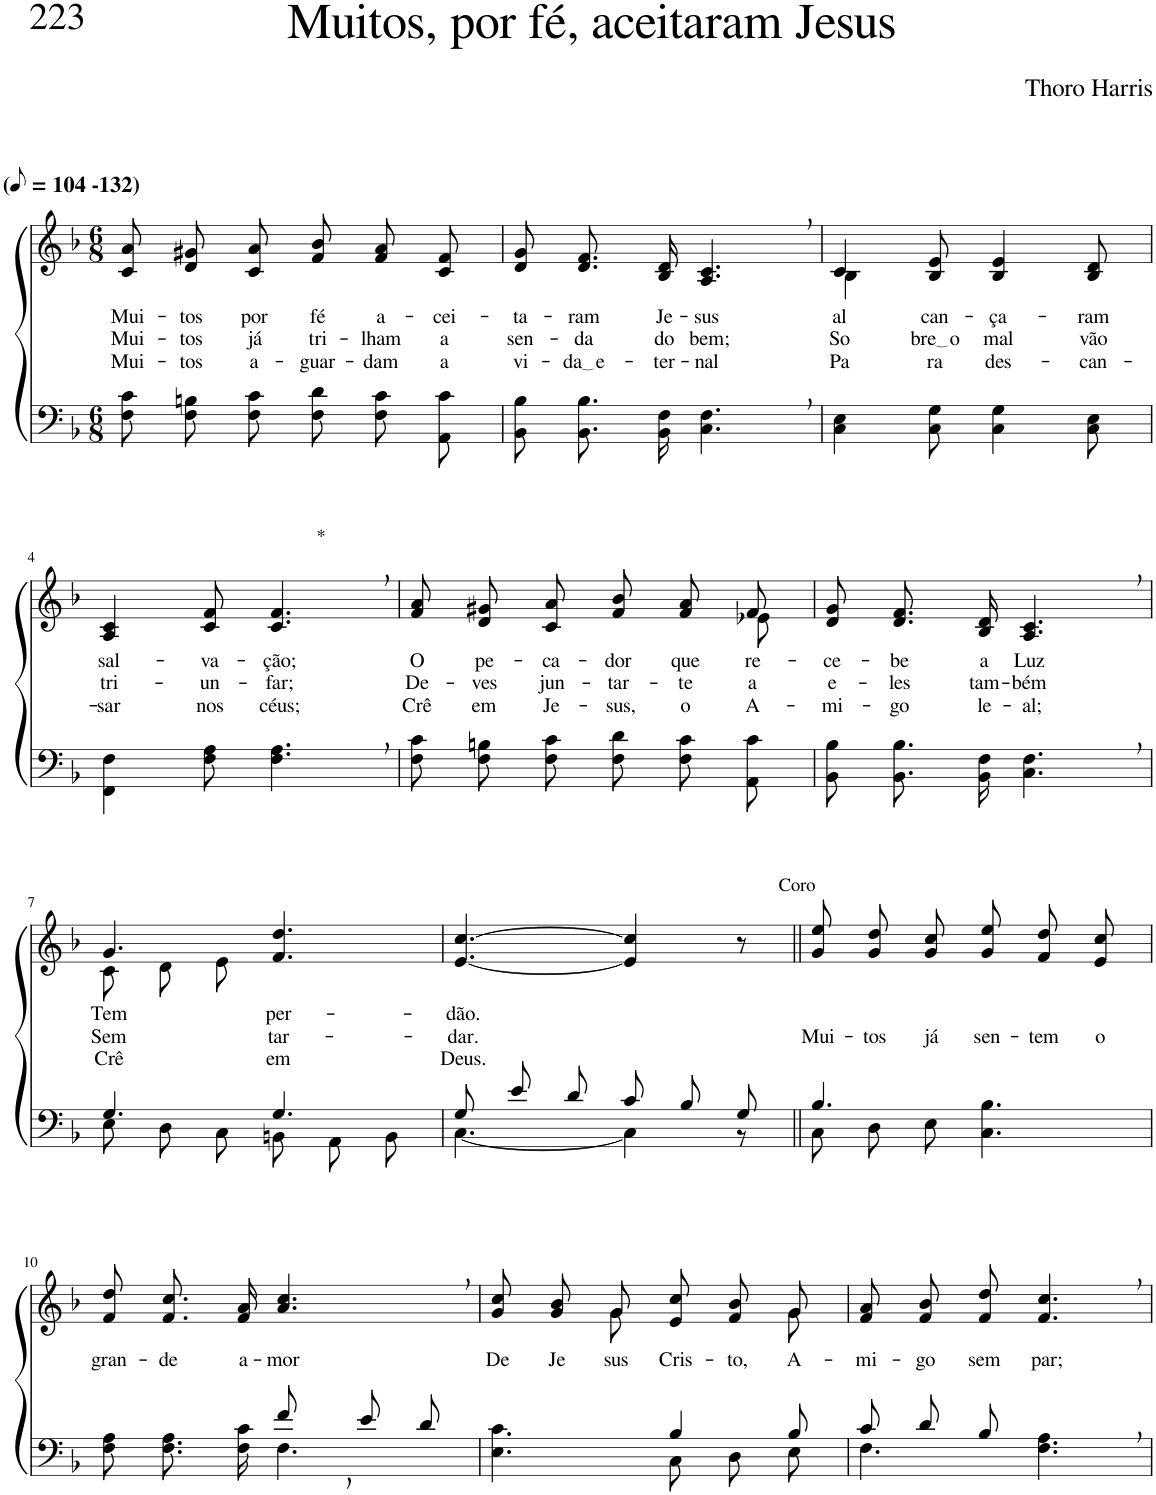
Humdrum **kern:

**kern	**kern	**text	**text	**text
*part2	*part1	*part1	*part1	*part1
*staff2	*staff1	*staff1	*staff1	*staff1
*I"Parte III e IV	*I"Parte I e II	*	*	*
*clefF4	*clefG2	*	*	*
*k[b-]	*k[b-]	*	*	*
*M6/8	*M6/8	*	*	*
*MM52	*MM52	*	*	*
=1	=1	=1	=1	=1
!	!LO:TX:a:B:t=(	!	!	!
!	!LO:TX:a:B:t=-132)	!	!	!
!	!	!LO:LY:b	!LO:LY:b	!LO:LY:b
8F\ 8c\L	8c/ 8a/L	Mui-	Mui-	Mui-
!	!	!LO:LY:b	!LO:LY:b	!LO:LY:b
8F\ 8Bn\	8d/ 8g#X/	-tos	-tos	-tos
!	!	!LO:LY:b	!LO:LY:b	!LO:LY:b
8F\ 8c\J	8c/ 8a/J	por	já	a-
!	!	!LO:LY:b	!LO:LY:b	!LO:LY:b
8F\ 8d\L	8f/ 8b-/L	fé	tri-	-guar-
!	!	!LO:LY:b	!LO:LY:b	!LO:LY:b
8F\ 8c\	8f/ 8a/	a-	-lham	-dam
!	!	!LO:LY:b	!LO:LY:b	!LO:LY:b
8AA\ 8c\J	8c/ 8f/J	-cei-	a	a
=2	=2	=2	=2	=2
!	!	!LO:LY:b	!LO:LY:b	!LO:LY:b
8BB-\ 8B-\L	8d/ 8g/L	-ta-	sen-	vi-
!	!	!LO:LY:b	!LO:LY:b	!LO:LY:b
8.BB-\ 8.B-\	8.d/ 8.f/	-ram	-da	da e
!	!	!LO:LY:b	!LO:LY:b	!LO:LY:b
16BB-\ 16F\Jk	16B-/ 16d/Jk	Je-	do	-ter-
!	!	!LO:LY:b	!LO:LY:b	!LO:LY:b
4.C\, 4.F\,	4.A/, 4.c/,	-sus	bem;	-nal
=3	=3	=3	=3	=3
*	*^	*	*	*
!	!	!	!LO:LY:b	!LO:LY:b	!LO:LY:b
4C\ 4E\	4c/	4B-\	al-	So-	Pa-
!	!	!	!LO:LY:b	!LO:LY:b	!LO:LY:b
8C\ 8G\	8B-/ 8e/	2ryy	-can-	bre o	-ra
!	!	!	!LO:LY:b	!LO:LY:b	!LO:LY:b
4C\ 4G\	4B-/ 4e/	.	-ça-	mal	des-
!	!	!	!LO:LY:b	!LO:LY:b	!LO:LY:b
8C\ 8E\	8B-/ 8d/	.	-ram	vão	-can-
*	*v	*v	*	*	*
!!LO:LB:g=z
=4	=4	=4	=4	=4
!	!	!LO:LY:b	!LO:LY:b	!LO:LY:b
4FF\ 4F\	4A/ 4c/	sal-	tri-	-sar
!	!	!LO:LY:b	!LO:LY:b	!LO:LY:b
8F\ 8A\	8c/ 8f/	-va-	-un-	nos
!	!LO:TX:a:t=*	!	!	!
!	!	!LO:LY:b	!LO:LY:b	!LO:LY:b
4.F\, 4.A\,	4.c/, 4.f/,	-ção;	-far;	céus;
=5	=5	=5	=5	=5
!	!	!LO:LY:b	!LO:LY:b	!LO:LY:b
*	*^	*	*	*
8F\ 8c\L	8f/ 8a/L	8ryy	O	De-	Crê
!	!	!	!LO:LY:b	!LO:LY:b	!LO:LY:b
*	*v	*v	*	*	*
8F\ 8Bn\	8d/ 8g#X/	pe-	-ves	em
!	!	!LO:LY:b	!LO:LY:b	!LO:LY:b
8F\ 8c\J	8c/ 8a/J	-ca-	jun-	Je-
!	!	!LO:LY:b	!LO:LY:b	!LO:LY:b
8F\ 8d\L	8f/ 8b-/L	-dor	-tar-	-sus,
!	!	!LO:LY:b	!LO:LY:b	!LO:LY:b
8F\ 8c\	8f/ 8a/	que	-te	o
*	*^	*	*	*
!	!	!	!LO:LY:b	!LO:LY:b	!LO:LY:b
8AA\ 8c\J	8f/J	8e-X\	re-	a	A-
=6	=6	=6	=6	=6	=6
!	!	!	!LO:LY:b	!LO:LY:b	!LO:LY:b
*	*v	*v	*	*	*
8BB-\ 8B-\L	8d/ 8g/L	-ce-	e-	-mi-
!	!	!LO:LY:b	!LO:LY:b	!LO:LY:b
8.BB-\ 8.B-\	8.d/ 8.f/	-be	-les	-go
!	!	!LO:LY:b	!LO:LY:b	!LO:LY:b
16BB-\ 16F\Jk	16B-/ 16d/Jk	a	tam-	le-
!	!	!LO:LY:b	!LO:LY:b	!LO:LY:b
4.C\, 4.F\,	4.A/, 4.c/,	Luz	-bém	-al;
!!LO:LB:g=z
=7	=7	=7	=7	=7
*^	*^	*	*	*
!	!	!	!	!LO:LY:b	!LO:LY:b	!LO:LY:b
4.G/	8E\L	4.g/	8c\L	Tem	Sem	Crê
.	8D\	.	8d\	.	.	.
.	8C\J	.	8e\J	.	.	.
!	!	!	!	!LO:LY:b	!LO:LY:b	!LO:LY:b
4.G/	8BBn\L	4.f/ 4.dd/	4.ryy	per-	-tar-	em
.	8AA\	.	.	.	.	.
.	8BB\J	.	.	.	.	.
*	*	*v	*v	*	*	*
=8	=8	=8	=8	=8	=8
!	!	!	!LO:LY:b	!LO:LY:b	!LO:LY:b
8G/L	[4.C\	[4.e/ [4.cc/	-dão.	-dar.	Deus.
8e/	.	.	.	.	.
8d/J	.	.	.	.	.
8c/L	4C\]	4e/] 4cc/]	.	.	.
8B-/	.	.	.	.	.
!	!	!LO:TX:a:t=Coro	!	!	!
8G/J	8r	8r	.	.	.
=9||	=9||	=9||	=9||	=9||	=9||
!	!	!	!	!LO:LY:b	!
4.B-/	8C\L	8g/ 8ee/L	.	Mui-	.
!	!	!	!	!LO:LY:b	!
.	8D\	8g/ 8dd/	.	-tos	.
!	!	!	!	!LO:LY:b	!
.	8E\J	8g/ 8cc/J	.	já	.
!	!	!	!	!LO:LY:b	!
4.ryy	4.C\ 4.B-\	8g/ 8ee/L	.	sen-	.
!	!	!	!	!LO:LY:b	!
.	.	8f/ 8dd/	.	-tem	.
!	!	!	!	!LO:LY:b	!
.	.	8e/ 8cc/J	.	o	.
!!LO:LB:g=z
=10	=10	=10	=10	=10	=10
!	!	!	!LO:LY:b	!	!
4.ryy	8F\ 8A\L	8f/ 8dd/L	gran-	.	.
!	!	!	!LO:LY:b	!	!
.	8.F\ 8.A\	8.f/ 8.cc/	-de	.	.
!	!	!	!LO:LY:b	!	!
.	16F\ 16c\Jk	16f/ 16a/Jk	a-	.	.
!	!	!	!LO:LY:b	!	!
8f,/L	4.F\	4.a/, 4.cc/,	-mor	.	.
8e/	.	.	.	.	.
8d/J	.	.	.	.	.
=11	=11	=11	=11	=11	=11
!	!	!	!LO:LY:b	!	!
*	*	*^	*	*	*
4.ryy	4.E\ 4.c\	8g/ 8cc/L	4ryy	De	.	.
!	!	!	!	!LO:LY:b	!	!
.	.	8g/ 8b-/	.	Je-	.	.
!	!	!	!	!LO:LY:b	!	!
.	.	8g/J	8g\	-sus	.	.
!	!	!	!	!LO:LY:b	!	!
4B-/	8C\L	8e/ 8cc/L	4ryy	Cris-	.	.
!	!	!	!	!LO:LY:b	!	!
.	8D\	8f/ 8b-/	.	-to,	.	.
!	!	!	!	!LO:LY:b	!	!
8B-/	8E\J	8g/J	8g\	A-	.	.
=12	=12	=12	=12	=12	=12	=12
!	!	!	!	!LO:LY:b	!	!
*	*	*v	*v	*	*	*
8c/L	4.F\	8f/ 8a/L	-mi-	.	.
!	!	!	!LO:LY:b	!	!
8d/	.	8f/ 8b-/	-go	.	.
!	!	!	!LO:LY:b	!	!
8B-/J	.	8f/ 8dd/J	sem	.	.
!	!	!	!LO:LY:b	!	!
4.ryy	4.F\ 4.A\	4.f/, 4.cc/,	par;	.	.
*v	*v	*	*	*	*
=	=	=	=	=
*-	*-	*-	*-	*-
